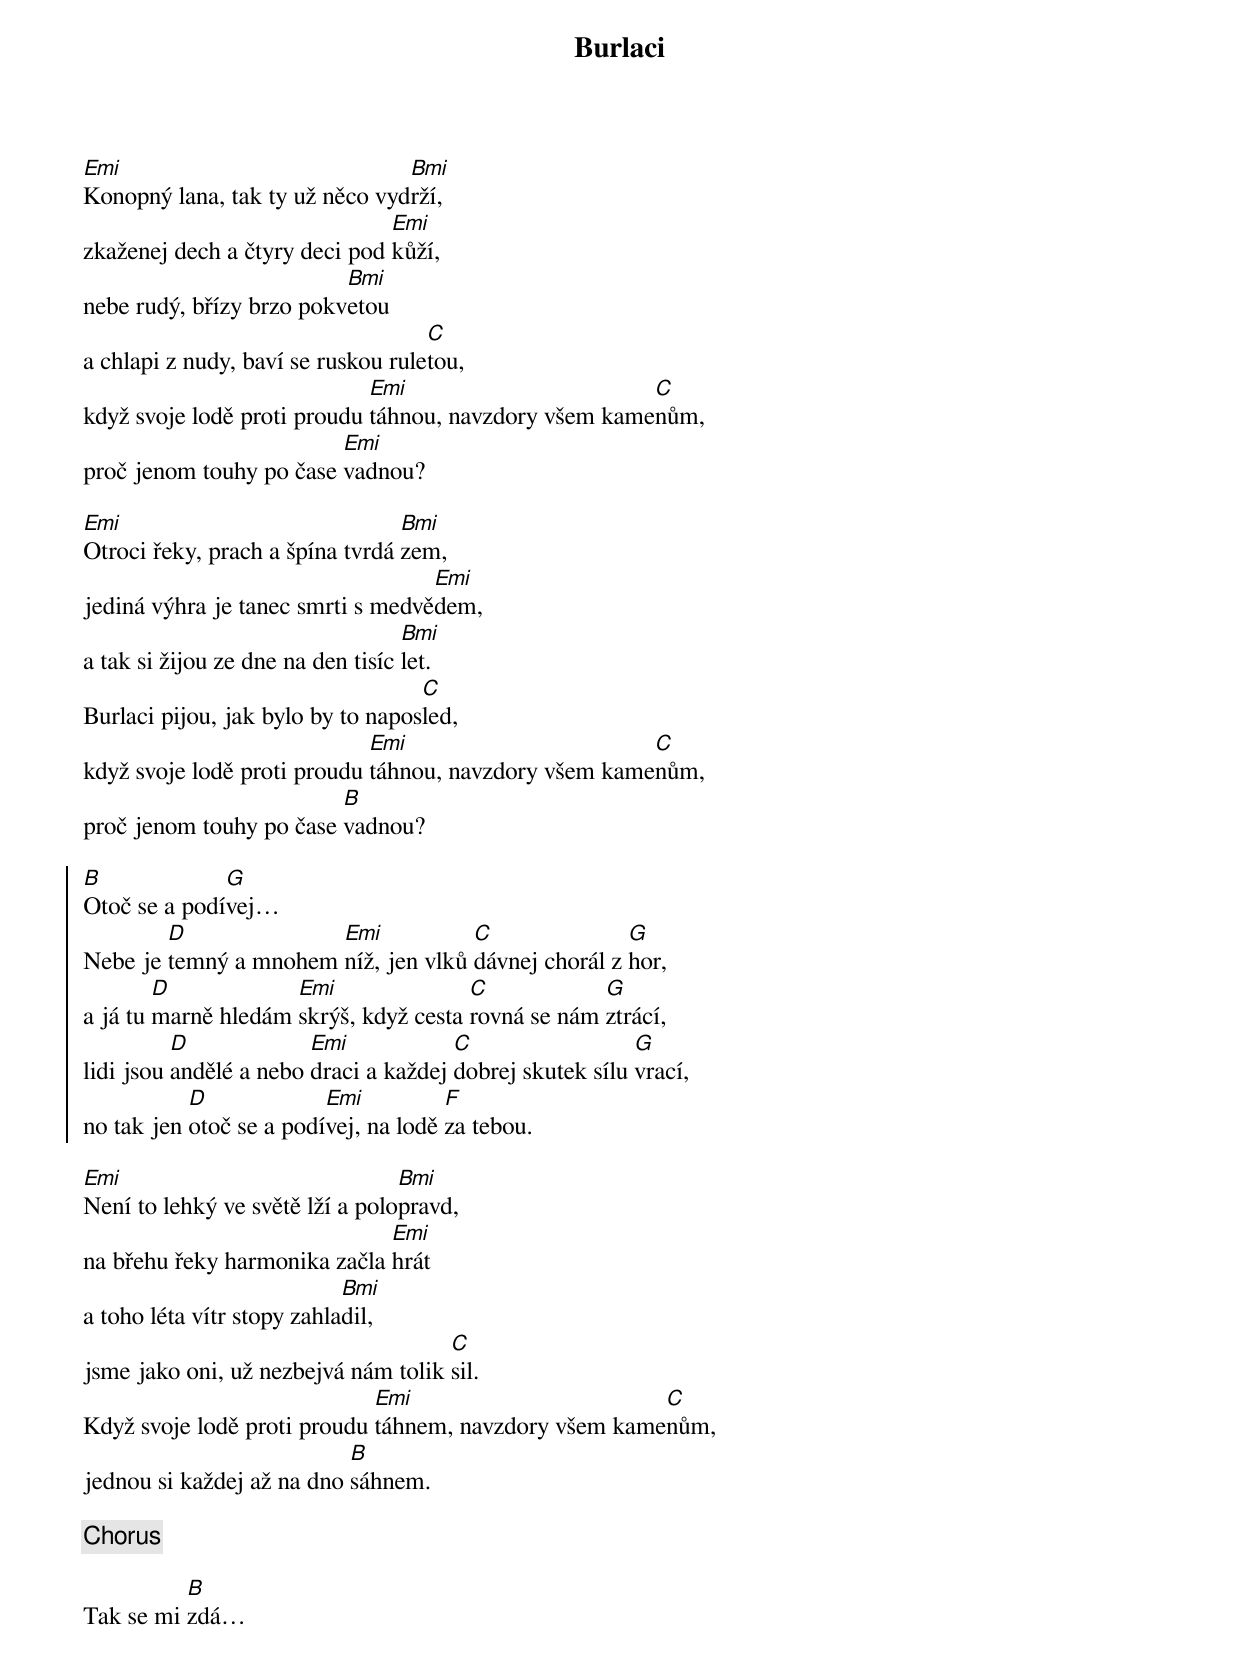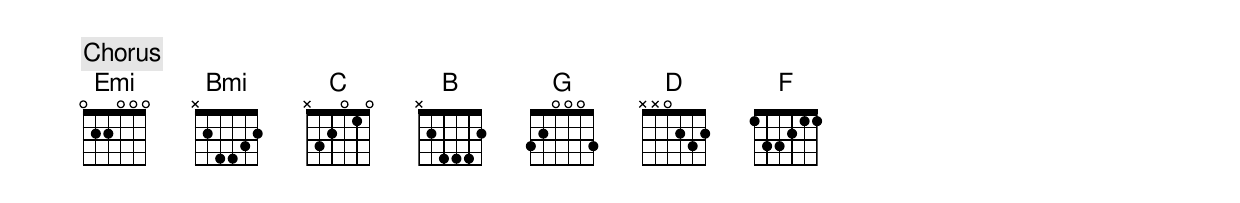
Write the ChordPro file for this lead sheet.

{title: Burlaci}
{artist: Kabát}
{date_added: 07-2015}
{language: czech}
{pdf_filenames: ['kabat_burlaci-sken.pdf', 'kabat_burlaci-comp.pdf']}
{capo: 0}
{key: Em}
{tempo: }
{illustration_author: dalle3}
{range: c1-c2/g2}
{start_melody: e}

{start_of_verse}
[Emi]Konopný lana, tak ty už něco vyd[Bmi]rží,
zkaženej dech a čtyry deci pod [Emi]kůží,
nebe rudý, břízy brzo pokv[Bmi]etou
a chlapi z nudy, baví se ruskou rule[C]tou,
když svoje lodě proti proudu [Emi]táhnou, navzdory všem kame[C]nům,
proč jenom touhy po čase [Emi]vadnou?
{end_of_verse}

{start_of_verse}
[Emi]Otroci řeky, prach a špína tvrdá [Bmi]zem,
jediná výhra je tanec smrti s medvě[Emi]dem,
a tak si žijou ze dne na den tisíc [Bmi]let.
Burlaci pijou, jak bylo by to napos[C]led,
když svoje lodě proti proudu [Emi]táhnou, navzdory všem kame[C]nům,
proč jenom touhy po čase [B]vadnou?
{end_of_verse}

{start_of_chorus}
[B]Otoč se a podí[G]vej…
Nebe je [D]temný a mnohem [Emi]níž, jen vlků [C]dávnej chorál z [G]hor,
a já tu [D]marně hledám [Emi]skrýš, když cesta [C]rovná se nám [G]ztrácí,
lidi jsou [D]andělé a nebo [Emi]draci a každej [C]dobrej skutek sílu [G]vrací,
no tak jen [D]otoč se a podí[Emi]vej, na lodě [F]za tebou.
{end_of_chorus}

{start_of_verse}
[Emi]Není to lehký ve světě lží a polo[Bmi]pravd,
na břehu řeky harmonika začla [Emi]hrát
a toho léta vítr stopy zahla[Bmi]dil,
jsme jako oni, už nezbejvá nám tolik [C]sil.
Když svoje lodě proti proudu [Emi]táhnem, navzdory všem kame[C]nům,
jednou si každej až na dno [B]sáhnem.
{end_of_verse}

{chorus}

Tak se mi [B]zdá…

{chorus}
